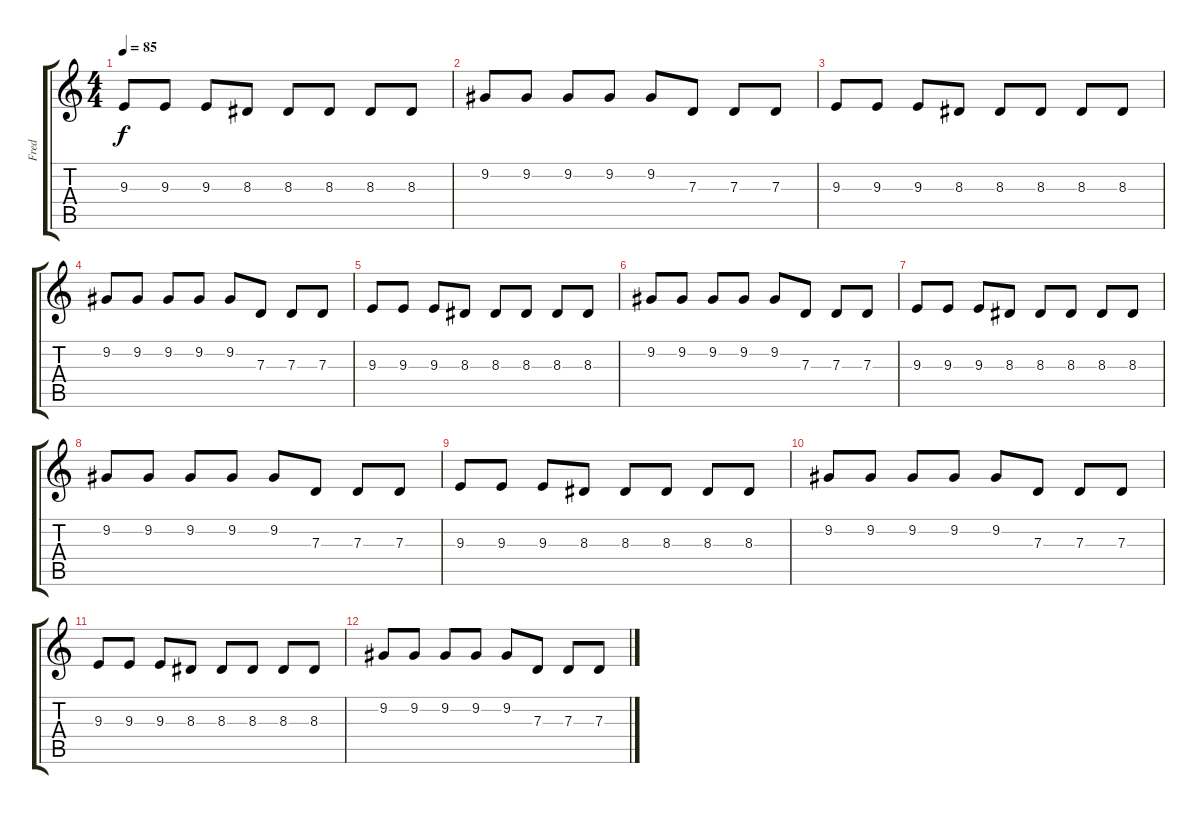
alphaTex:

\track ("Fred" "Fred") {instrument electricpiano1}
\staff {score tabs}
\tuning (E4 B3 G3 D3 A2 E2) {hide}
\ts (4 4)
\tempo 85
\clef g2
\ks c
9.3.8{dy f} 9.3.8 9.3.8 8.3.8 8.3.8 8.3.8 8.3.8 8.3.8 |
9.2.8 9.2.8 9.2.8 9.2.8 9.2.8 7.3.8 7.3.8 7.3.8 |
9.3.8 9.3.8 9.3.8 8.3.8 8.3.8 8.3.8 8.3.8 8.3.8 |
9.2.8 9.2.8 9.2.8 9.2.8 9.2.8 7.3.8 7.3.8 7.3.8 |
9.3.8 9.3.8 9.3.8 8.3.8 8.3.8 8.3.8 8.3.8 8.3.8 |
9.2.8 9.2.8 9.2.8 9.2.8 9.2.8 7.3.8 7.3.8 7.3.8 |
9.3.8 9.3.8 9.3.8 8.3.8 8.3.8 8.3.8 8.3.8 8.3.8 |
9.2.8 9.2.8 9.2.8 9.2.8 9.2.8 7.3.8 7.3.8 7.3.8 |
9.3.8 9.3.8 9.3.8 8.3.8 8.3.8 8.3.8 8.3.8 8.3.8 |
9.2.8 9.2.8 9.2.8 9.2.8 9.2.8 7.3.8 7.3.8 7.3.8 |
9.3.8 9.3.8 9.3.8 8.3.8 8.3.8 8.3.8 8.3.8 8.3.8 |
9.2.8 9.2.8 9.2.8 9.2.8 9.2.8 7.3.8 7.3.8 7.3.8
